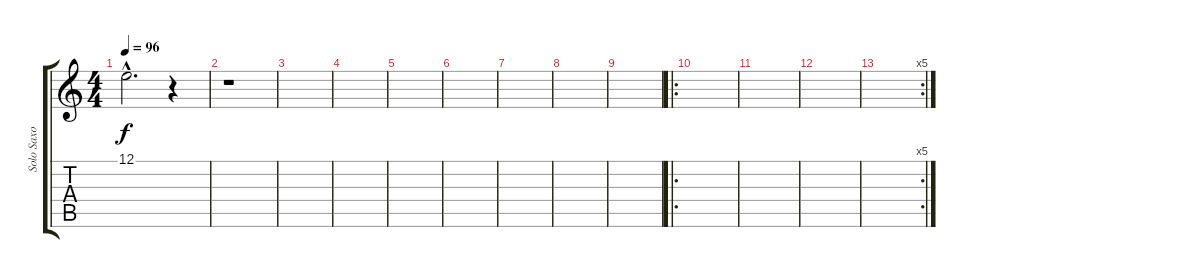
\track ("Solo Saxo" "Solo Saxo") {instrument altosax}
\staff {score tabs}
\tuning (E4 B3 G3 D3 A2 E2) {hide}
\ts (4 4)
\tempo 96
\clef g2
\ks c
12.1{hac t}.2{d dy f} r.4 |
r.1 |
|
|
|
|
|
|
|
\ro
|
|
|
\rc 5
